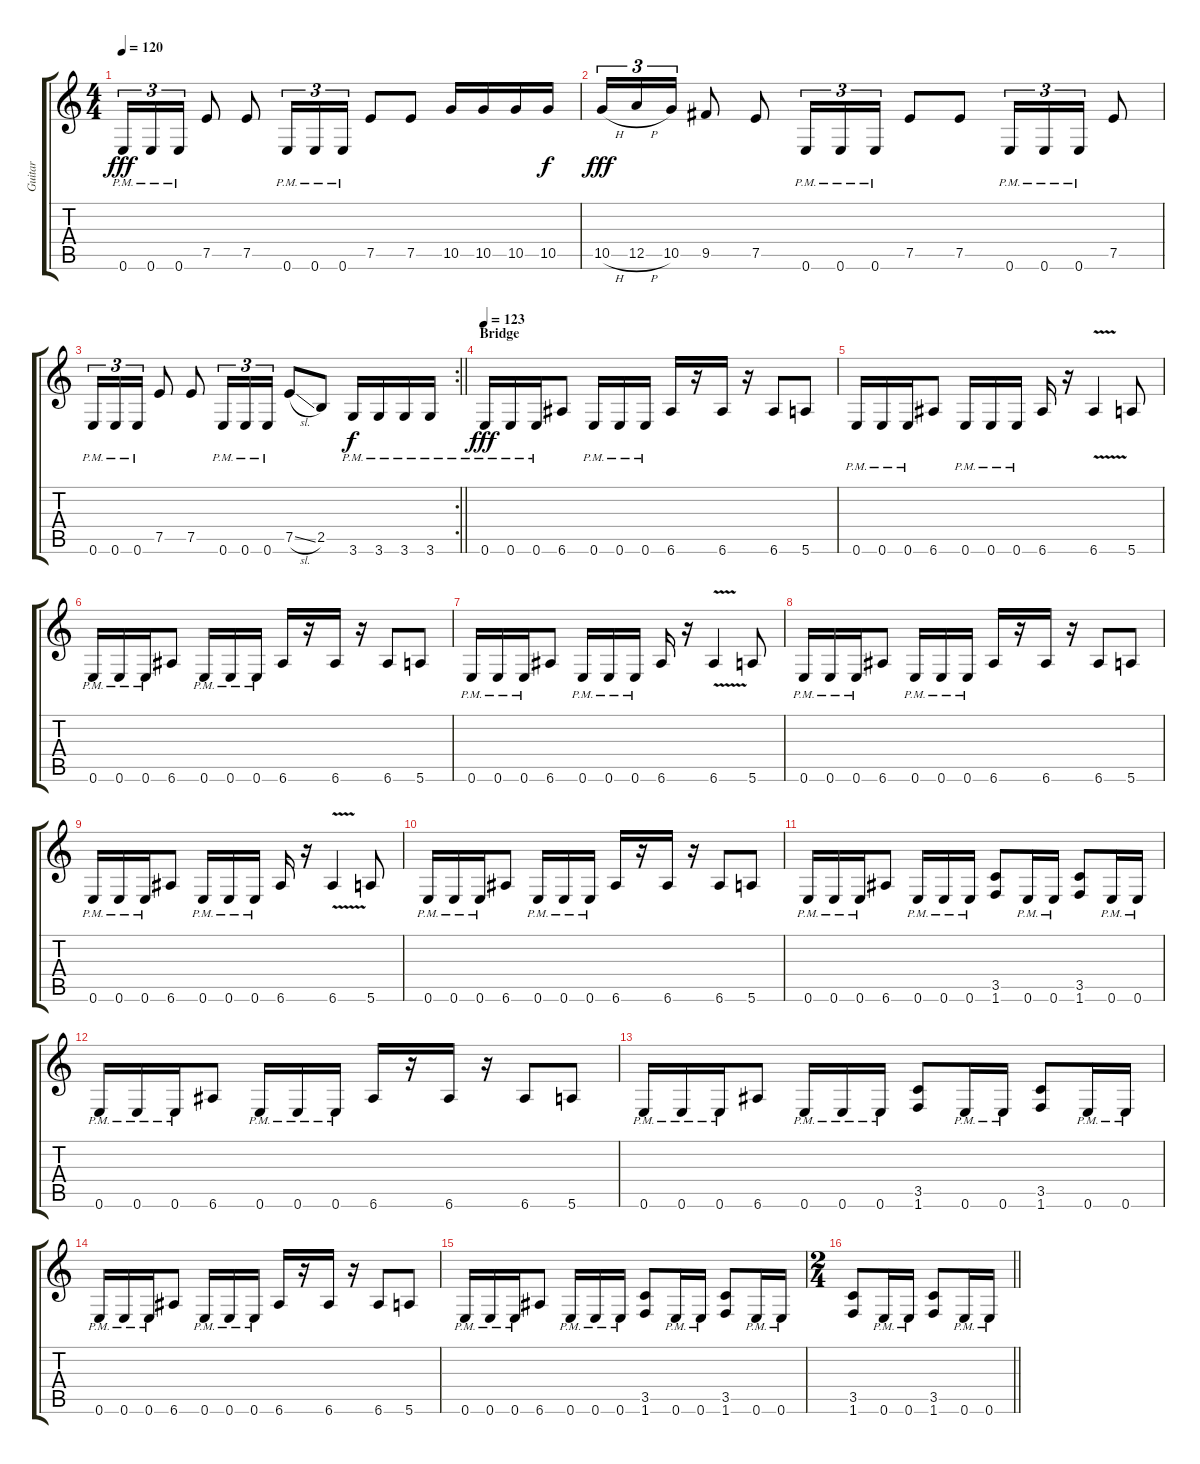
\track ("Guitar" "Guitar") {instrument distortionguitar}
\staff {score tabs}
\tuning (E4 B3 G3 D3 A2 E2) {hide}
\ts (4 4)
\tempo 120
\clef g2
\ks c
0.6{pm}.16{tu (3 2) dy fff} 0.6{pm}.16{tu (3 2)} 0.6{pm}.16{tu (3 2)} 7.5.8 7.5.8 0.6{pm}.16{tu (3 2)} 0.6{pm}.16{tu (3 2)} 0.6{pm}.16{tu (3 2)} 7.5.8 7.5.8 10.5.16 10.5.16 10.5.16 10.5.16{dy f} |
10.5{h}.16{tu (3 2) dy fff} 12.5{h}.16{tu (3 2)} 10.5.16{tu (3 2)} 9.5.8 7.5.8 0.6{pm}.16{tu (3 2)} 0.6{pm}.16{tu (3 2)} 0.6{pm}.16{tu (3 2)} 7.5.8 7.5.8 0.6{pm}.16{tu (3 2)} 0.6{pm}.16{tu (3 2)} 0.6{pm}.16{tu (3 2)} 7.5.8 |
\rc 2
\barLineRight lightlight
0.6{pm}.16{tu (3 2)} 0.6{pm}.16{tu (3 2)} 0.6{pm}.16{tu (3 2)} 7.5.8 7.5.8 0.6{pm}.16{tu (3 2)} 0.6{pm}.16{tu (3 2)} 0.6{pm}.16{tu (3 2)} 7.5{sl}.8 2.5.8 3.6{pm}.16{dy f} 3.6{pm}.16 3.6{pm}.16 3.6{pm}.16 |
\section ("" "Bridge")
\tempo 123
0.6{pm}.16{dy fff} 0.6{pm}.16 0.6{pm}.16 6.6.8 0.6{pm}.16 0.6{pm}.16 0.6{pm}.16 6.6.16 r.16 6.6.16 r.16 6.6.8 5.6.8 |
0.6{pm}.16 0.6{pm}.16 0.6{pm}.16 6.6.8 0.6{pm}.16 0.6{pm}.16 0.6{pm}.16 6.6.16 r.16 6.6{v}.4 5.6.8 |
0.6{pm}.16 0.6{pm}.16 0.6{pm}.16 6.6.8 0.6{pm}.16 0.6{pm}.16 0.6{pm}.16 6.6.16 r.16 6.6.16 r.16 6.6.8 5.6.8 |
0.6{pm}.16 0.6{pm}.16 0.6{pm}.16 6.6.8 0.6{pm}.16 0.6{pm}.16 0.6{pm}.16 6.6.16 r.16 6.6{v}.4 5.6.8 |
0.6{pm}.16 0.6{pm}.16 0.6{pm}.16 6.6.8 0.6{pm}.16 0.6{pm}.16 0.6{pm}.16 6.6.16 r.16 6.6.16 r.16 6.6.8 5.6.8 |
0.6{pm}.16 0.6{pm}.16 0.6{pm}.16 6.6.8 0.6{pm}.16 0.6{pm}.16 0.6{pm}.16 6.6.16 r.16 6.6{v}.4 5.6.8 |
0.6{pm}.16 0.6{pm}.16 0.6{pm}.16 6.6.8 0.6{pm}.16 0.6{pm}.16 0.6{pm}.16 6.6.16 r.16 6.6.16 r.16 6.6.8 5.6.8 |
0.6{pm}.16 0.6{pm}.16 0.6{pm}.16 6.6.8 0.6{pm}.16 0.6{pm}.16 0.6{pm}.16 (3.5 1.6).8 0.6{pm}.16 0.6{pm}.16 (3.5 1.6).8 0.6{pm}.16 0.6{pm}.16 |
0.6{pm}.16 0.6{pm}.16 0.6{pm}.16 6.6.8 0.6{pm}.16 0.6{pm}.16 0.6{pm}.16 6.6.16 r.16 6.6.16 r.16 6.6.8 5.6.8 |
0.6{pm}.16 0.6{pm}.16 0.6{pm}.16 6.6.8 0.6{pm}.16 0.6{pm}.16 0.6{pm}.16 (3.5 1.6).8 0.6{pm}.16 0.6{pm}.16 (3.5 1.6).8 0.6{pm}.16 0.6{pm}.16 |
0.6{pm}.16 0.6{pm}.16 0.6{pm}.16 6.6.8 0.6{pm}.16 0.6{pm}.16 0.6{pm}.16 6.6.16 r.16 6.6.16 r.16 6.6.8 5.6.8 |
0.6{pm}.16 0.6{pm}.16 0.6{pm}.16 6.6.8 0.6{pm}.16 0.6{pm}.16 0.6{pm}.16 (3.5 1.6).8 0.6{pm}.16 0.6{pm}.16 (3.5 1.6).8 0.6{pm}.16 0.6{pm}.16 |
\ts (2 4)
\barLineRight lightlight
(3.5 1.6).8 0.6{pm}.16 0.6{pm}.16 (3.5 1.6).8 0.6{pm}.16 0.6{pm}.16
